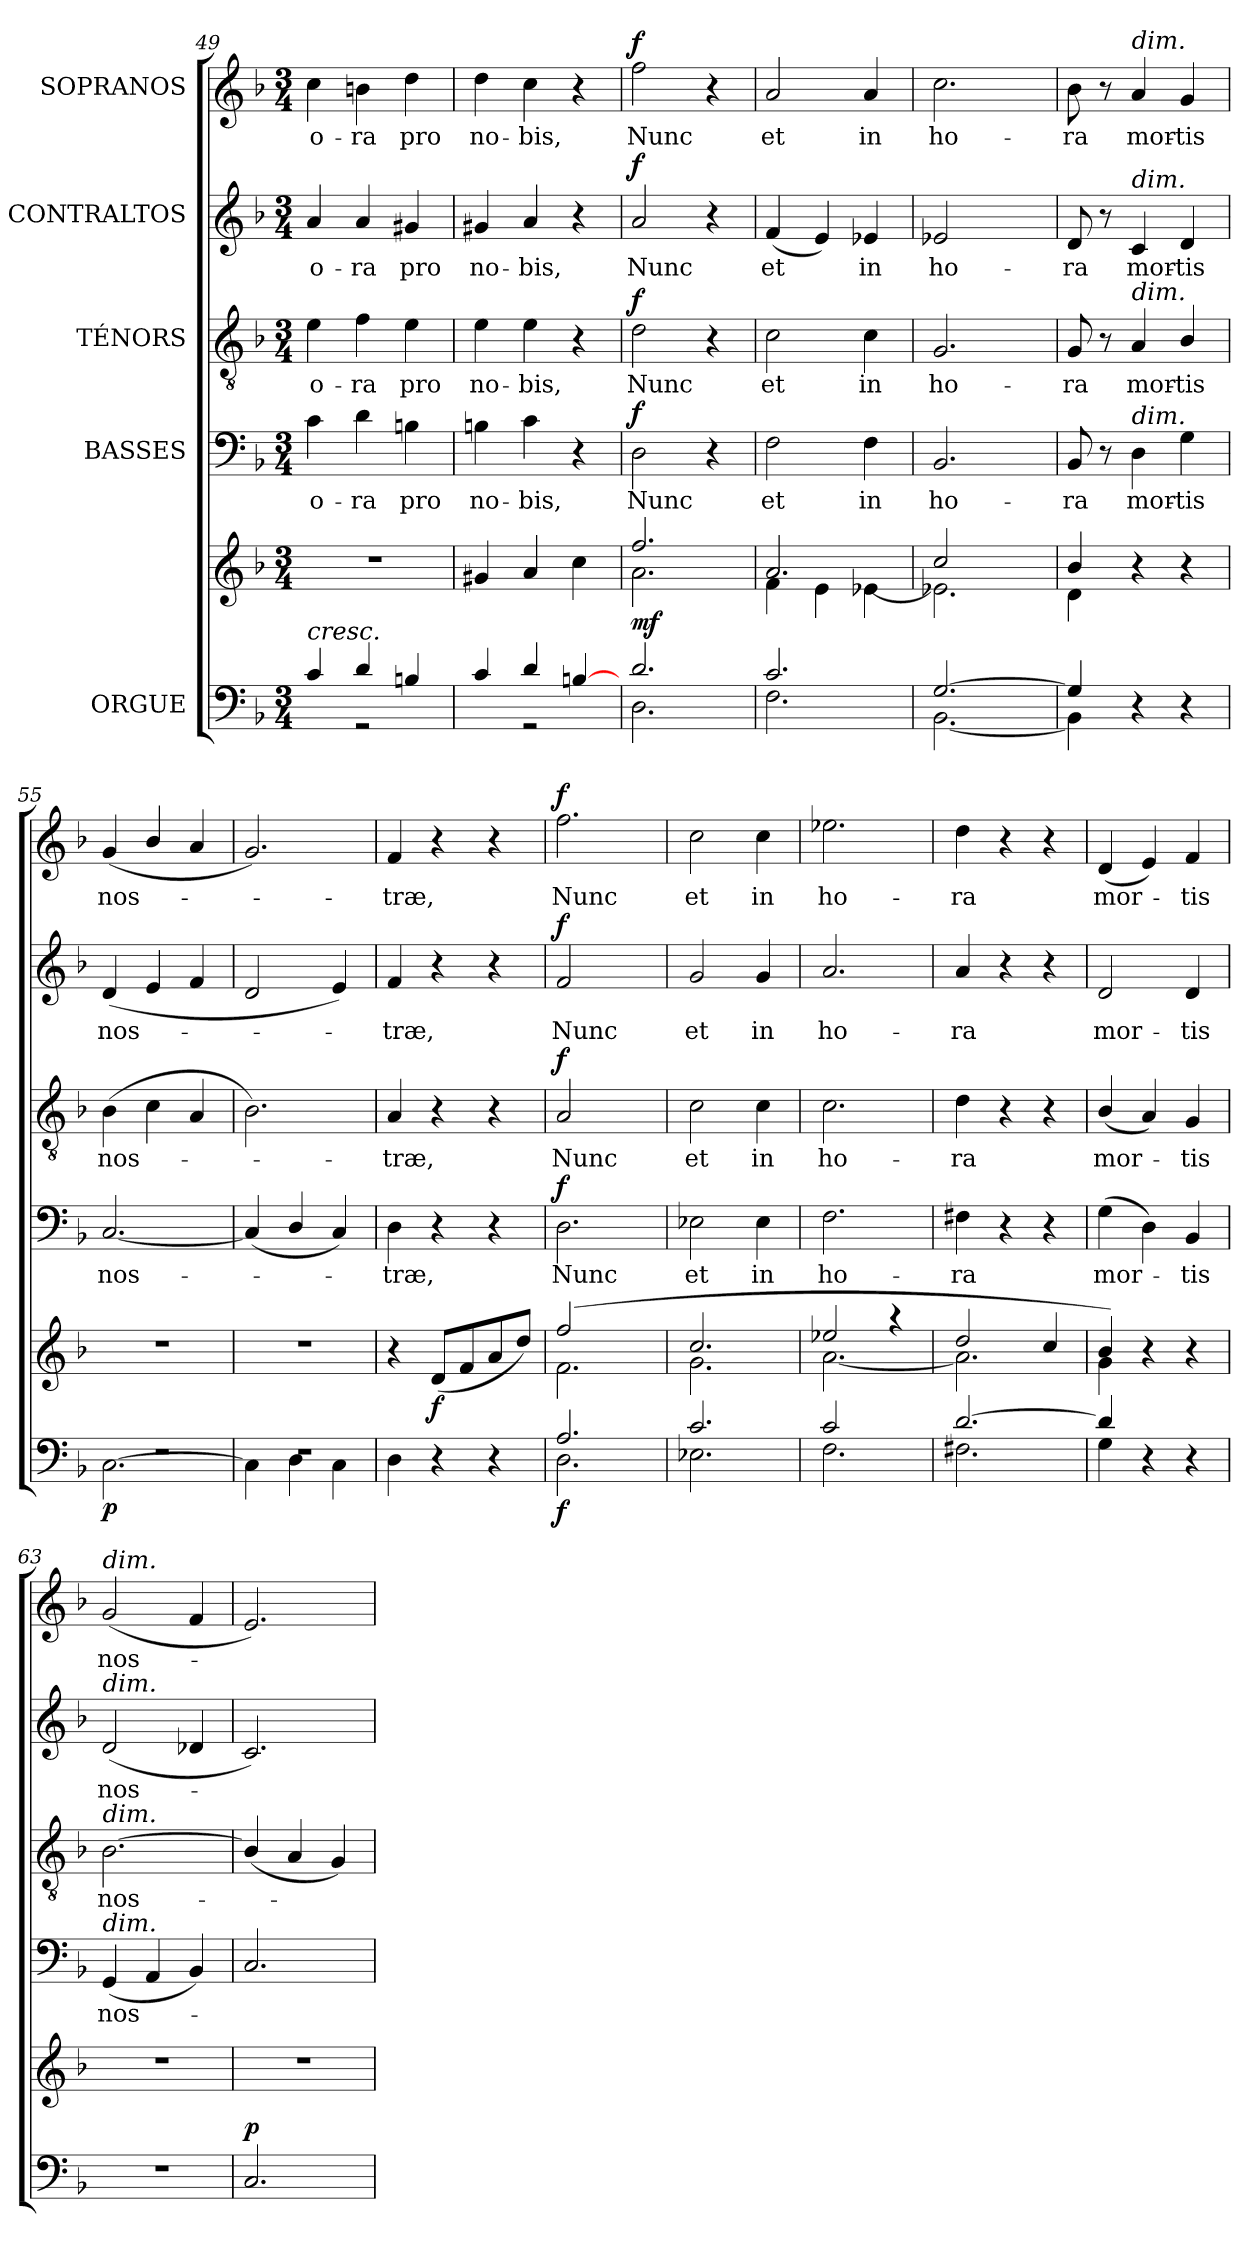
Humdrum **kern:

**kern	**kern	**dynam	**kern	**text	**dynam	**kern	**text	**dynam	**kern	**text	**dynam	**kern	**text	**dynam
*part5	*part5	*part5	*part4	*part4	*part4	*part3	*part3	*part3	*part2	*part2	*part2	*part1	*part1	*part1
*staff6	*staff5	*staff5/6	*staff4	*staff4	*staff4	*staff3	*staff3	*staff3	*staff2	*staff2	*staff2	*staff1	*staff1	*staff1
*I"ORGUE	*	*	*I"BASSES	*	*	*I"TÉNORS	*	*	*I"CONTRALTOS	*	*	*I"SOPRANOS	*	*
!!LO:LB:g=z
*clefF4	*clefG2	*	*clefF4	*	*	*clefGv2	*	*	*clefG2	*	*	*clefG2	*	*
*k[b-]	*k[b-]	*	*k[b-]	*	*	*k[b-]	*	*	*k[b-]	*	*	*k[b-]	*	*
*F:	*F:	*	*F:	*	*	*F:	*	*	*F:	*	*	*F:	*	*
*M3/4	*M3/4	*	*M3/4	*	*	*M3/4	*	*	*M3/4	*	*	*M3/4	*	*
=49	=49	=49	=49	=49	=49	=49	=49	=49	=49	=49	=49	=49	=49	=49
*^	*	*	*	*	*	*	*	*	*	*	*	*	*	*
!LO:TX:a:i:t=cresc.	!	!	!	!	!	!	!	!	!	!	!	!	!	!	!
4c/	4ryy	2.r	.	4c\	o-	.	4e\	o-	.	4a/	o-	.	4cc\	o-	.
4d/	2rGG	.	.	4d\	-ra	.	4f\	-ra	.	4a/	-ra	.	4bn\	-ra	.
4Bn/	.	.	.	4Bn\	pro	.	4e\	pro	.	4g#X/	pro	.	4dd\	pro	.
=50	=50	=50	=50	=50	=50	=50	=50	=50	=50	=50	=50	=50	=50	=50	=50
4c/	4ryy	4g#X/	.	4Bn\	no-	.	4e\	no-	.	4g#X/	no-	.	4dd\	no-	.
4d/	2rGG	4a/	.	4c\	-bis,	.	4e\	-bis,	.	4a/	-bis,	.	4cc\	-bis,	.
[>4Bn/	.	4cc\	.	4r	.	.	4r	.	.	4r	.	.	4r	.	.
=51	=51	=51	=51	=51	=51	=51	=51	=51	=51	=51	=51	=51	=51	=51	=51
*	*	*^	*	*	*	*	*	*	*	*	*	*	*	*	*
!	!	!	!	!LO:DY:a=2	!	!	!LO:DY:a	!	!	!LO:DY:a	!	!	!LO:DY:a	!	!	!LO:DY:a
2.d/	2.D\	2.ff/	2.a\	mf	2D\	Nunc	f	2d\	Nunc	f	2a/	Nunc	f	2ff\	Nunc	f
.	.	.	.	.	4r	.	.	4r	.	.	4r	.	.	4r	.	.
=52	=52	=52	=52	=52	=52	=52	=52	=52	=52	=52	=52	=52	=52	=52	=52	=52
2.c/	2.F\	2.a/	4f\	.	2F\	et	.	2c\	et	.	(4f/	et	.	2a/	et	.
.	.	.	4e\	.	.	.	.	.	.	.	4e/)	.	.	.	.	.
.	.	.	[<4e-X\	.	4F\	in	.	4c\	in	.	4e-X/	in	.	4a/	in	.
=53	=53	=53	=53	=53	=53	=53	=53	=53	=53	=53	=53	=53	=53	=53	=53	=53
[>2.G/	[<2.BB-\	2cc/	2.e-X\]	.	2.BB-/	ho-	.	2.G/	ho-	.	2e-X/	ho-	.	2.cc\	ho-	.
.	.	4ryy	.	.	.	.	.	.	.	.	4ryy	.	.	.	.	.
=54	=54	=54	=54	=54	=54	=54	=54	=54	=54	=54	=54	=54	=54	=54	=54	=54
4G/]	4BB-\]	4b-/	4d\	.	8BB-/	-ra	.	8G/	-ra	.	8d/	-ra	.	8b-\	-ra	.
.	.	.	.	.	8r	.	.	8r	.	.	8r	.	.	8r	.	.
!	!	!	!	!	!	!	!	!	!	!	!	!	!	!LO:TX:a:i:t=dim.	!	!
!	!	!	!	!	!	!	!	!	!	!	!LO:TX:a:i:t=dim.	!	!	!	!	!
!	!	!	!	!	!	!	!	!LO:TX:a:i:t=dim.	!	!	!	!	!	!	!	!
!	!	!	!	!	!LO:TX:a:i:t=dim.	!	!	!	!	!	!	!	!	!	!	!
4r	4ryy	4r	4ryy	.	4D\	mor-	.	4A/	mor-	.	4c/	mor-	.	4a/	mor-	.
4r	4ryy	4r	4ryy	.	4G\	-tis	.	4B-/	-tis	.	4d/	-tis	.	4g/	-tis	.
!!LO:PB:g=z
=55	=55	=55	=55	=55	=55	=55	=55	=55	=55	=55	=55	=55	=55	=55	=55	=55
!	!	!	!	!LO:DY:b=2	!	!	!	!	!	!	!	!	!	!	!	!
*	*	*v	*v	*	*	*	*	*	*	*	*	*	*	*	*	*
[<2.C\	2.rF	2.r	p	[2.C/	nos-	.	(4B-\	nos-	.	(4d/	nos-	.	(4g/	nos-	.
.	.	.	.	.	.	.	4c\	.	.	4e/	.	.	4b-/	.	.
.	.	.	.	.	.	.	4A/	.	.	4f/	.	.	4a/	.	.
=56	=56	=56	=56	=56	=56	=56	=56	=56	=56	=56	=56	=56	=56	=56	=56
4C\]	2.rF	2.r	.	(4C/]	.	.	2.B-\)	.	.	2d/	.	.	2.g/)	.	.
4D\	.	.	.	4D/	.	.	.	.	.	.	.	.	.	.	.
4C\	.	.	.	4C/)	.	.	.	.	.	4e/)	.	.	.	.	.
*v	*v	*	*	*	*	*	*	*	*	*	*	*	*	*	*
=57	=57	=57	=57	=57	=57	=57	=57	=57	=57	=57	=57	=57	=57	=57
4D\	4r	.	4D\	-træ,	.	4A/	-træ,	.	4f/	-træ,	.	4f/	-træ,	.
!	!	!LO:DY:b	!	!	!	!	!	!	!	!	!	!	!	!
4r	(8d/L	f	4r	.	.	4r	.	.	4r	.	.	4r	.	.
.	8f/	.	.	.	.	.	.	.	.	.	.	.	.	.
4r	8a/	.	4r	.	.	4r	.	.	4r	.	.	4r	.	.
.	8dd/J)	.	.	.	.	.	.	.	.	.	.	.	.	.
=58	=58	=58	=58	=58	=58	=58	=58	=58	=58	=58	=58	=58	=58	=58
*^	*^	*	*	*	*	*	*	*	*	*	*	*	*	*
!	!	!	!	!LO:DY:b=2	!	!	!LO:DY:a	!	!	!LO:DY:a	!	!	!LO:DY:a	!	!	!LO:DY:a
2.A/	2.D\	(2ff/	2.f\	f	2.D\	Nunc	f	2A/	Nunc	f	2f/	Nunc	f	2.ff\	Nunc	f
.	.	4ryy	.	.	.	.	.	4ryy	.	.	4ryy	.	.	.	.	.
=59	=59	=59	=59	=59	=59	=59	=59	=59	=59	=59	=59	=59	=59	=59	=59	=59
2.c/	2.E-X\	2.cc/	2.g\	.	2E-X\	et	.	2c\	et	.	2g/	et	.	2cc\	et	.
.	.	.	.	.	4E-\	in	.	4c\	in	.	4g/	in	.	4cc\	in	.
!!LO:LB:g=z
=60	=60	=60	=60	=60	=60	=60	=60	=60	=60	=60	=60	=60	=60	=60	=60	=60
2c/	2.F\	2ee-X/	[<2.a\	.	2.F\	ho-	.	2.c\	ho-	.	2.a/	ho-	.	2.ee-X\	ho-	.
4ryy	.	4raa	.	.	.	.	.	.	.	.	.	.	.	.	.	.
=61	=61	=61	=61	=61	=61	=61	=61	=61	=61	=61	=61	=61	=61	=61	=61	=61
[>2.d/	2.F#X\	2dd/	2.a\]	.	4F#X\	-ra	.	4d\	-ra	.	4a/	-ra	.	4dd\	-ra	.
.	.	.	.	.	4r	.	.	4r	.	.	4r	.	.	4r	.	.
.	.	4cc/	.	.	4r	.	.	4r	.	.	4r	.	.	4r	.	.
=62	=62	=62	=62	=62	=62	=62	=62	=62	=62	=62	=62	=62	=62	=62	=62	=62
4d/]	4G\	4b-/)	4g\	.	(4G\	mor-	.	(4B-/	mor-	.	2d/	mor-	.	(4d/	mor-	.
4r	4ryy	4r	4ryy	.	4D\)	.	.	4A/)	.	.	.	.	.	4e/)	.	.
4r	4ryy	4r	4ryy	.	4BB-/	-tis	.	4G/	-tis	.	4d/	-tis	.	4f/	-tis	.
=63	=63	=63	=63	=63	=63	=63	=63	=63	=63	=63	=63	=63	=63	=63	=63	=63
!	!	!	!	!	!	!	!	!	!	!	!	!	!	!LO:TX:a:i:t=dim.	!	!
!	!	!	!	!	!	!	!	!	!	!	!LO:TX:a:i:t=dim.	!	!	!	!	!
!	!	!	!	!	!	!	!	!LO:TX:a:i:t=dim.	!	!	!	!	!	!	!	!
!	!	!	!	!	!LO:TX:a:i:t=dim.	!	!	!	!	!	!	!	!	!	!	!
*v	*v	*	*	*	*	*	*	*	*	*	*	*	*	*	*	*
*	*v	*v	*	*	*	*	*	*	*	*	*	*	*	*	*
2.r	2.r	.	(4GG/	nos-	.	[2.B-\	nos-	.	(2d/	nos-	.	(2g/	nos-	.
.	.	.	4AA/	.	.	.	.	.	.	.	.	.	.	.
.	.	.	4BB-/)	.	.	.	.	.	4d-X/	.	.	4f/	.	.
=64	=64	=64	=64	=64	=64	=64	=64	=64	=64	=64	=64	=64	=64	=64
!	!	!LO:DY:a=2	!	!	!	!	!	!	!	!	!	!	!	!
2.C/	2.r	p	2.C/	.	.	(4B-/]	.	.	2.c/)	.	.	2.e/)	.	.
.	.	.	.	.	.	4A/	.	.	.	.	.	.	.	.
.	.	.	.	.	.	4G/)	.	.	.	.	.	.	.	.
=	=	=	=	=	=	=	=	=	=	=	=	=	=	=
*-	*-	*-	*-	*-	*-	*-	*-	*-	*-	*-	*-	*-	*-	*-
